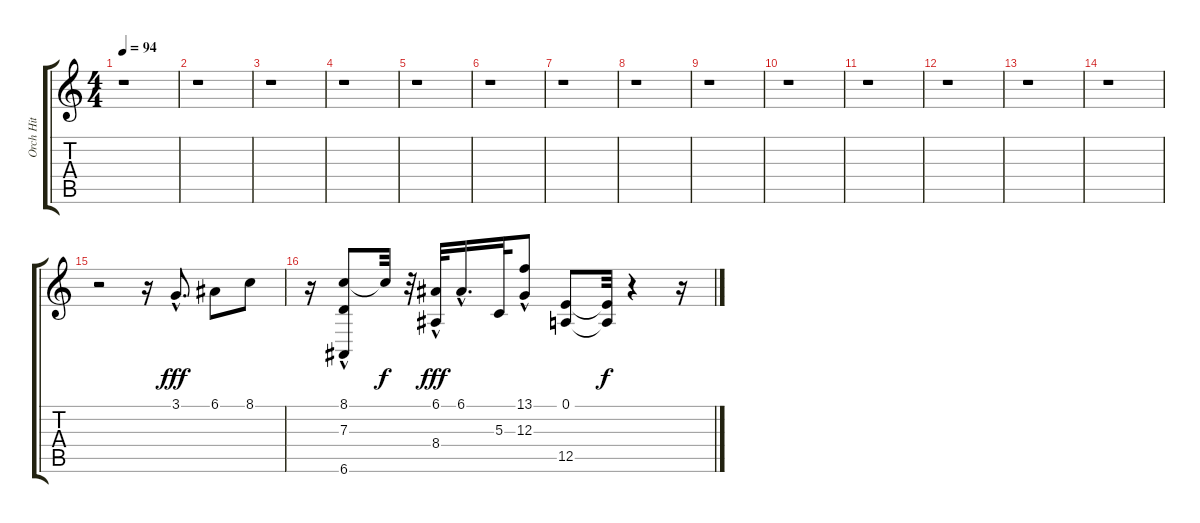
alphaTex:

\track ("Orch Hit" "Orch Hit") {instrument orchestrahit}
\staff {score tabs}
\tuning (E4 B3 G3 D3 A2 E2) {hide}
\ts (4 4)
\tempo 94
\clef g2
\ks c
r.1{dy fff} |
r.1 |
r.1 |
r.1 |
r.1 |
r.1 |
r.1 |
r.1 |
r.1 |
r.1 |
r.1 |
r.1 |
r.1 |
r.1 |
r.2 r.16 3.1{hac}.8{d} 6.1.8 8.1.8 |
r.16 (8.1 7.3{hac} 6.6).8 8.1{t}.32{dy f} r.32 (6.1{hac} 8.4).32{dy fff} 6.1{hac}.16{d} 5.3.32 (13.1 12.3{hac}).8 (0.1 12.5).8 (0.1{t} 12.5{t}).32{dy f} r.4 r.16
